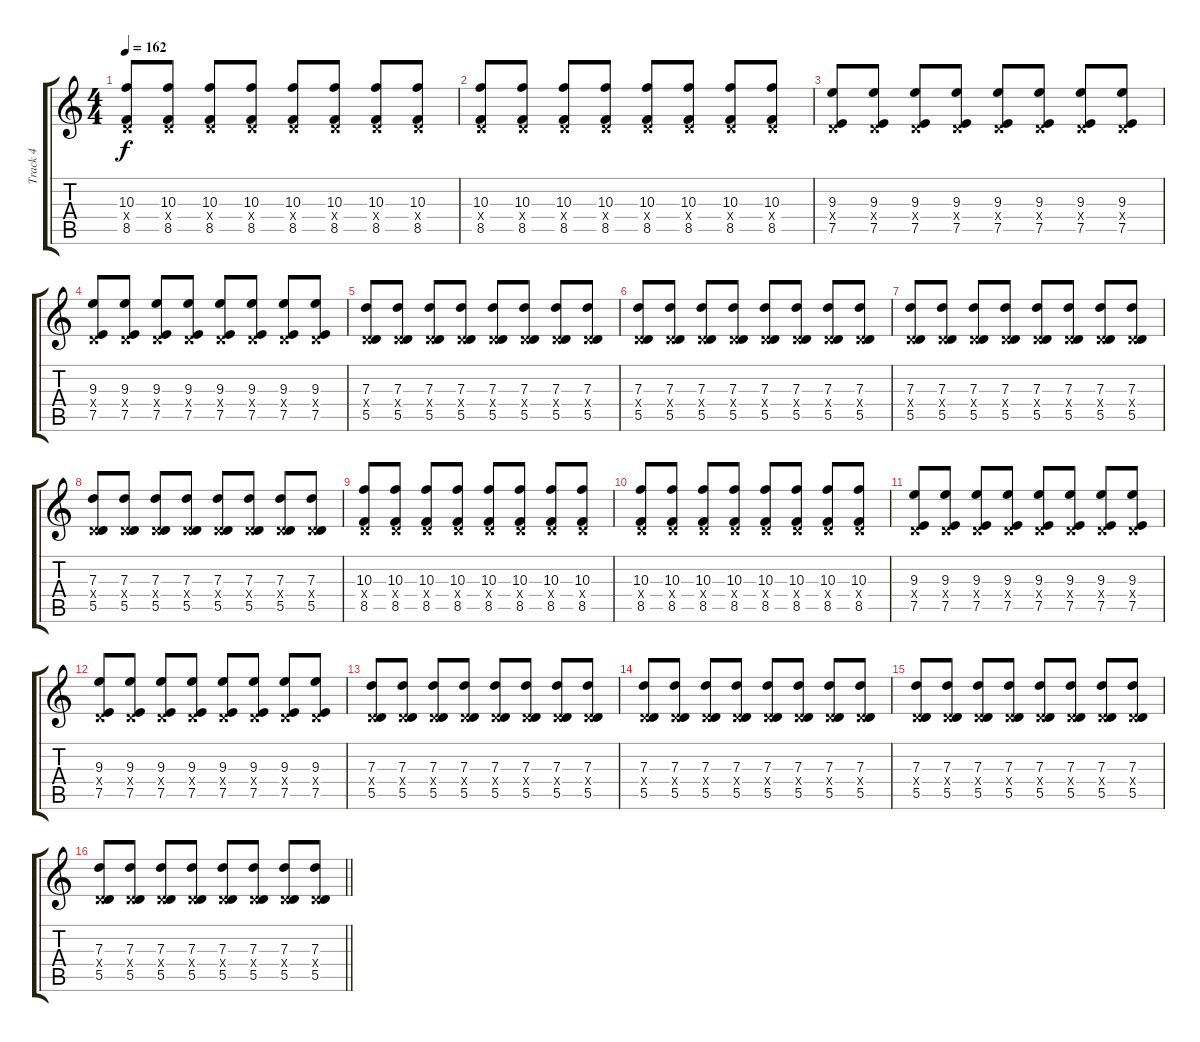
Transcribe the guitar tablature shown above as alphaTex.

\track ("Track 4" "Track 4") {instrument distortionguitar}
\staff {score tabs}
\tuning (E4 B3 G3 D3 A2 D2) {hide}
\ts (4 4)
\section ("" "")
\tempo 162
\clef g2
\ks c
(10.3 0.4{x} 8.5).8{dy f} (10.3 0.4{x} 8.5).8 (10.3 0.4{x} 8.5).8 (10.3 0.4{x} 8.5).8 (10.3 0.4{x} 8.5).8 (10.3 0.4{x} 8.5).8 (10.3 0.4{x} 8.5).8 (10.3 0.4{x} 8.5).8 |
(10.3 0.4{x} 8.5).8 (10.3 0.4{x} 8.5).8 (10.3 0.4{x} 8.5).8 (10.3 0.4{x} 8.5).8 (10.3 0.4{x} 8.5).8 (10.3 0.4{x} 8.5).8 (10.3 0.4{x} 8.5).8 (10.3 0.4{x} 8.5).8 |
(9.3 0.4{x} 7.5).8 (9.3 0.4{x} 7.5).8 (9.3 0.4{x} 7.5).8 (9.3 0.4{x} 7.5).8 (9.3 0.4{x} 7.5).8 (9.3 0.4{x} 7.5).8 (9.3 0.4{x} 7.5).8 (9.3 0.4{x} 7.5).8 |
(9.3 0.4{x} 7.5).8 (9.3 0.4{x} 7.5).8 (9.3 0.4{x} 7.5).8 (9.3 0.4{x} 7.5).8 (9.3 0.4{x} 7.5).8 (9.3 0.4{x} 7.5).8 (9.3 0.4{x} 7.5).8 (9.3 0.4{x} 7.5).8 |
(7.3 0.4{x} 5.5).8 (7.3 0.4{x} 5.5).8 (7.3 0.4{x} 5.5).8 (7.3 0.4{x} 5.5).8 (7.3 0.4{x} 5.5).8 (7.3 0.4{x} 5.5).8 (7.3 0.4{x} 5.5).8 (7.3 0.4{x} 5.5).8 |
(7.3 0.4{x} 5.5).8 (7.3 0.4{x} 5.5).8 (7.3 0.4{x} 5.5).8 (7.3 0.4{x} 5.5).8 (7.3 0.4{x} 5.5).8 (7.3 0.4{x} 5.5).8 (7.3 0.4{x} 5.5).8 (7.3 0.4{x} 5.5).8 |
(7.3 0.4{x} 5.5).8 (7.3 0.4{x} 5.5).8 (7.3 0.4{x} 5.5).8 (7.3 0.4{x} 5.5).8 (7.3 0.4{x} 5.5).8 (7.3 0.4{x} 5.5).8 (7.3 0.4{x} 5.5).8 (7.3 0.4{x} 5.5).8 |
(7.3 0.4{x} 5.5).8 (7.3 0.4{x} 5.5).8 (7.3 0.4{x} 5.5).8 (7.3 0.4{x} 5.5).8 (7.3 0.4{x} 5.5).8 (7.3 0.4{x} 5.5).8 (7.3 0.4{x} 5.5).8 (7.3 0.4{x} 5.5).8 |
(10.3 0.4{x} 8.5).8 (10.3 0.4{x} 8.5).8 (10.3 0.4{x} 8.5).8 (10.3 0.4{x} 8.5).8 (10.3 0.4{x} 8.5).8 (10.3 0.4{x} 8.5).8 (10.3 0.4{x} 8.5).8 (10.3 0.4{x} 8.5).8 |
(10.3 0.4{x} 8.5).8 (10.3 0.4{x} 8.5).8 (10.3 0.4{x} 8.5).8 (10.3 0.4{x} 8.5).8 (10.3 0.4{x} 8.5).8 (10.3 0.4{x} 8.5).8 (10.3 0.4{x} 8.5).8 (10.3 0.4{x} 8.5).8 |
(9.3 0.4{x} 7.5).8 (9.3 0.4{x} 7.5).8 (9.3 0.4{x} 7.5).8 (9.3 0.4{x} 7.5).8 (9.3 0.4{x} 7.5).8 (9.3 0.4{x} 7.5).8 (9.3 0.4{x} 7.5).8 (9.3 0.4{x} 7.5).8 |
(9.3 0.4{x} 7.5).8 (9.3 0.4{x} 7.5).8 (9.3 0.4{x} 7.5).8 (9.3 0.4{x} 7.5).8 (9.3 0.4{x} 7.5).8 (9.3 0.4{x} 7.5).8 (9.3 0.4{x} 7.5).8 (9.3 0.4{x} 7.5).8 |
(7.3 0.4{x} 5.5).8 (7.3 0.4{x} 5.5).8 (7.3 0.4{x} 5.5).8 (7.3 0.4{x} 5.5).8 (7.3 0.4{x} 5.5).8 (7.3 0.4{x} 5.5).8 (7.3 0.4{x} 5.5).8 (7.3 0.4{x} 5.5).8 |
(7.3 0.4{x} 5.5).8 (7.3 0.4{x} 5.5).8 (7.3 0.4{x} 5.5).8 (7.3 0.4{x} 5.5).8 (7.3 0.4{x} 5.5).8 (7.3 0.4{x} 5.5).8 (7.3 0.4{x} 5.5).8 (7.3 0.4{x} 5.5).8 |
(7.3 0.4{x} 5.5).8 (7.3 0.4{x} 5.5).8 (7.3 0.4{x} 5.5).8 (7.3 0.4{x} 5.5).8 (7.3 0.4{x} 5.5).8 (7.3 0.4{x} 5.5).8 (7.3 0.4{x} 5.5).8 (7.3 0.4{x} 5.5).8 |
\barLineRight lightlight
(7.3 0.4{x} 5.5).8 (7.3 0.4{x} 5.5).8 (7.3 0.4{x} 5.5).8 (7.3 0.4{x} 5.5).8 (7.3 0.4{x} 5.5).8 (7.3 0.4{x} 5.5).8 (7.3 0.4{x} 5.5).8 (7.3 0.4{x} 5.5).8
